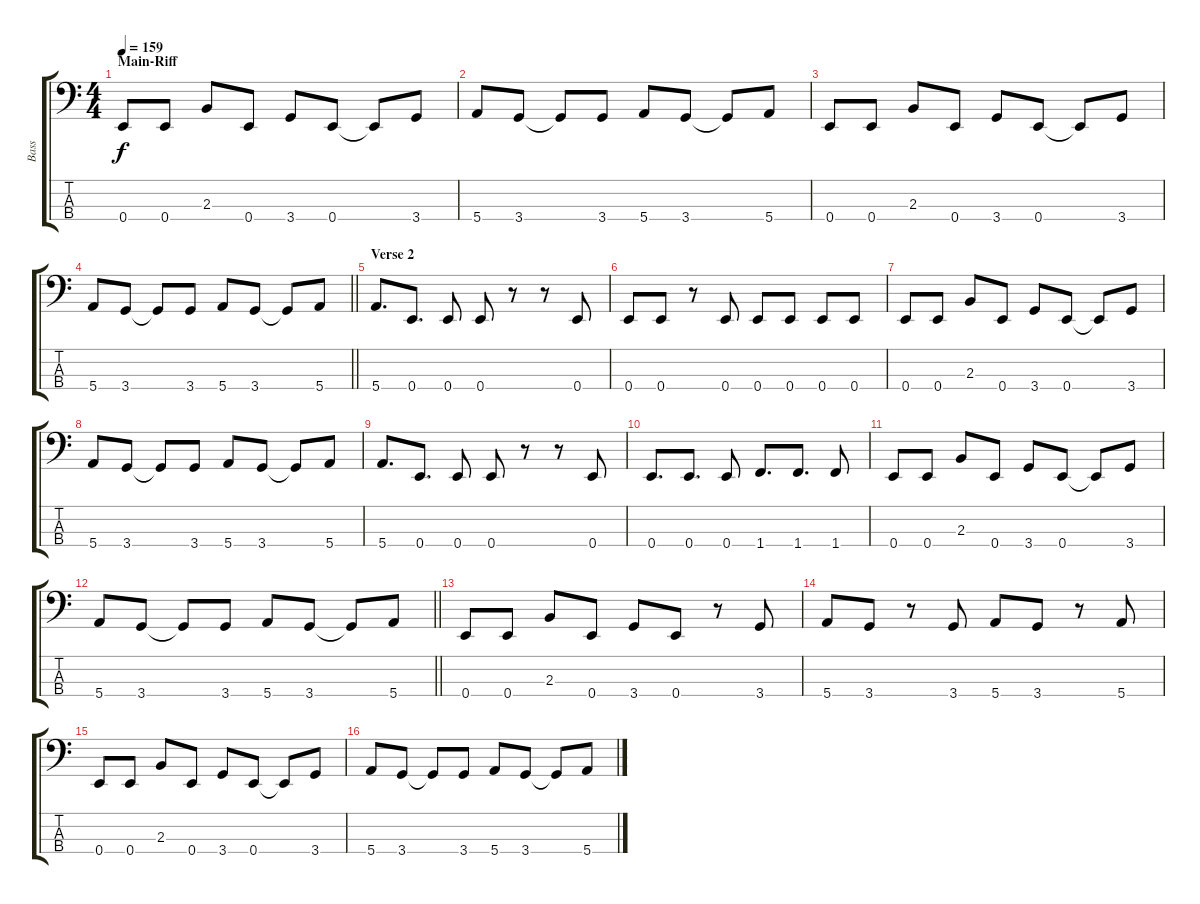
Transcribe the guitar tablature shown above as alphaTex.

\track ("Bass" "Bass") {instrument electricbassfinger}
\staff {score tabs}
\tuning (G2 D2 A1 E1) {hide}
\ts (4 4)
\section ("" "Main-Riff")
\tempo 159
\clef f4
\ks c
0.4.8{dy f} 0.4.8 2.3.8 0.4.8 3.4.8 0.4.8 0.4{t}.8 3.4.8 |
5.4.8 3.4.8 3.4{t}.8 3.4.8 5.4.8 3.4.8 3.4{t}.8 5.4.8 |
0.4.8 0.4.8 2.3.8 0.4.8 3.4.8 0.4.8 0.4{t}.8 3.4.8 |
\barLineRight lightlight
5.4.8 3.4.8 3.4{t}.8 3.4.8 5.4.8 3.4.8 3.4{t}.8 5.4.8 |
\section ("" "Verse 2")
5.4.8{d} 0.4.8{d} 0.4.8 0.4.8 r.8 r.8 0.4.8 |
0.4.8 0.4.8 r.8 0.4.8 0.4.8 0.4.8 0.4.8 0.4.8 |
0.4.8 0.4.8 2.3.8 0.4.8 3.4.8 0.4.8 0.4{t}.8 3.4.8 |
5.4.8 3.4.8 3.4{t}.8 3.4.8 5.4.8 3.4.8 3.4{t}.8 5.4.8 |
5.4.8{d} 0.4.8{d} 0.4.8 0.4.8 r.8 r.8 0.4.8 |
0.4.8{d} 0.4.8{d} 0.4.8 1.4.8{d} 1.4.8{d} 1.4.8 |
0.4.8 0.4.8 2.3.8 0.4.8 3.4.8 0.4.8 0.4{t}.8 3.4.8 |
\barLineRight lightlight
5.4.8 3.4.8 3.4{t}.8 3.4.8 5.4.8 3.4.8 3.4{t}.8 5.4.8 |
\section ("" "")
0.4.8 0.4.8 2.3.8 0.4.8 3.4.8 0.4.8 r.8 3.4.8 |
5.4.8 3.4.8 r.8 3.4.8 5.4.8 3.4.8 r.8 5.4.8 |
0.4.8 0.4.8 2.3.8 0.4.8 3.4.8 0.4.8 0.4{t}.8 3.4.8 |
5.4.8 3.4.8 3.4{t}.8 3.4.8 5.4.8 3.4.8 3.4{t}.8 5.4.8
